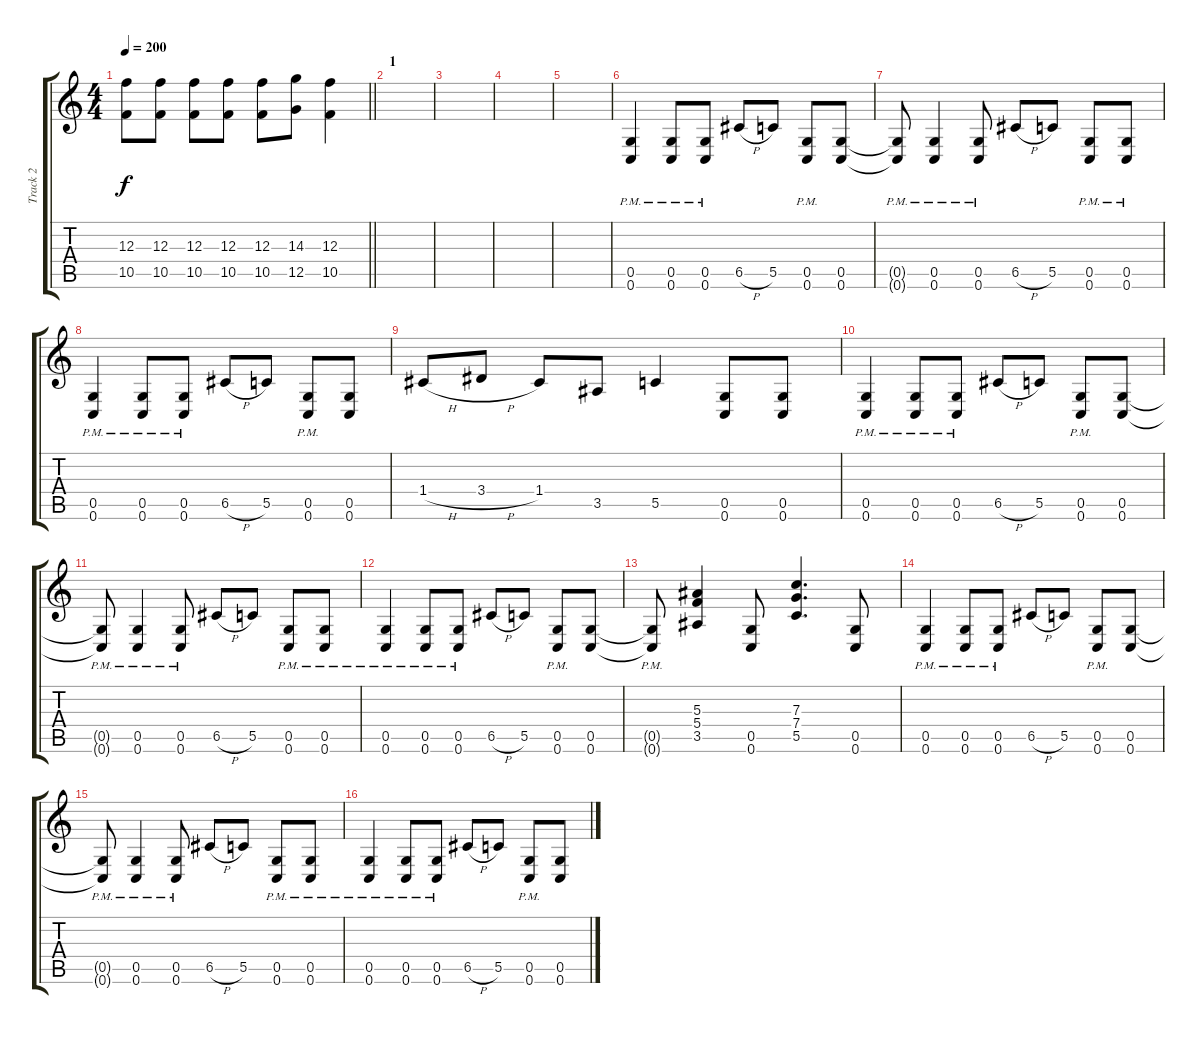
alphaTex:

\track ("Track 2" "Track 2") {instrument distortionguitar}
\staff {score tabs}
\tuning (D4 A3 F3 C3 G2 C2) {hide}
\ts (4 4)
\tempo 200
\clef g2
\barLineRight lightlight
\ks c
(12.3 10.5).8{dy f} (12.3 10.5).8 (12.3 10.5).8 (12.3 10.5).8 (12.3 10.5).8 (14.3 12.5).8 (12.3 10.5).4 |
\section ("" "1")
|
|
|
|
(0.5{pm} 0.6{pm}).4 (0.5{pm} 0.6{pm}).8 (0.5{pm} 0.6{pm}).8 6.5{h}.8 5.5.8 (0.5{pm} 0.6{pm}).8 (0.5 0.6).8 |
(0.5{pm t} 0.6{pm t}).8 (0.5{pm} 0.6{pm}).4 (0.5{pm} 0.6{pm}).8 6.5{h}.8 5.5.8 (0.5{pm} 0.6{pm}).8 (0.5{pm} 0.6{pm}).8 |
(0.5{pm} 0.6{pm}).4 (0.5{pm} 0.6{pm}).8 (0.5{pm} 0.6{pm}).8 6.5{h}.8 5.5.8 (0.5{pm} 0.6{pm}).8 (0.5 0.6).8 |
1.4{h}.8 3.4{h}.8 1.4.8 3.5.8 5.5.4 (0.5 0.6).8 (0.5 0.6).8 |
(0.5{pm} 0.6{pm}).4 (0.5{pm} 0.6{pm}).8 (0.5{pm} 0.6{pm}).8 6.5{h}.8 5.5.8 (0.5{pm} 0.6{pm}).8 (0.5 0.6).8 |
(0.5{pm t} 0.6{pm t}).8 (0.5{pm} 0.6{pm}).4 (0.5{pm} 0.6{pm}).8 6.5{h}.8 5.5.8 (0.5{pm} 0.6{pm}).8 (0.5{pm} 0.6{pm}).8 |
(0.5{pm} 0.6{pm}).4 (0.5{pm} 0.6{pm}).8 (0.5{pm} 0.6{pm}).8 6.5{h}.8 5.5.8 (0.5{pm} 0.6{pm}).8 (0.5 0.6).8 |
(0.5{pm t} 0.6{pm t}).8 (5.3 5.4 3.5).4 (0.5 0.6).8 (7.3 7.4 5.5).4{d} (0.5 0.6).8 |
(0.5{pm} 0.6{pm}).4 (0.5{pm} 0.6{pm}).8 (0.5{pm} 0.6{pm}).8 6.5{h}.8 5.5.8 (0.5{pm} 0.6{pm}).8 (0.5 0.6).8 |
(0.5{pm t} 0.6{pm t}).8 (0.5{pm} 0.6{pm}).4 (0.5{pm} 0.6{pm}).8 6.5{h}.8 5.5.8 (0.5{pm} 0.6{pm}).8 (0.5{pm} 0.6{pm}).8 |
(0.5{pm} 0.6{pm}).4 (0.5{pm} 0.6{pm}).8 (0.5{pm} 0.6{pm}).8 6.5{h}.8 5.5.8 (0.5{pm} 0.6{pm}).8 (0.5 0.6).8
